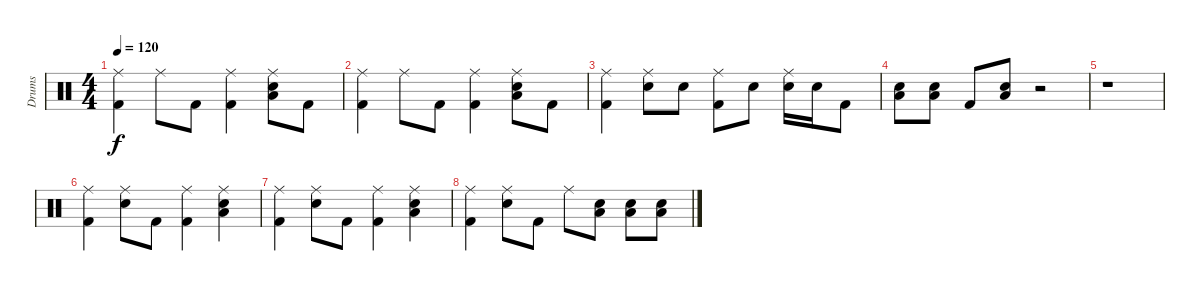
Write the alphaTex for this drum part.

\track ("Drums" "Drums") {instrument percussion}
\staff {score}
\articulation defaults
\ts (4 4)
\tempo 120
\clef neutral
\ks c
("Ride (middle)" "Kick (hit) 2").4{dy f} "Ride (middle)".8 "Kick (hit) 2".8 ("Ride (middle)" "Kick (hit) 2").4 ("Ride (middle)" "Low Tom (hit)" "Electric Snare (hit)").8 "Kick (hit) 2".8 |
("Ride (middle)" "Kick (hit) 2").4 "Ride (middle)".8 "Kick (hit) 2".8 ("Ride (middle)" "Kick (hit) 2").4 ("Ride (middle)" "Low Tom (hit)" "Electric Snare (hit)").8 "Kick (hit) 2".8 |
("Ride (middle)" "Kick (hit) 2").4 ("Ride (middle)" "Electric Snare (hit)").8 "Electric Snare (hit)".8 ("Ride (middle)" "Kick (hit) 2").8 "Electric Snare (hit)".8 ("Ride (middle)" "Electric Snare (hit)").16 "Electric Snare (hit)".16 "Kick (hit) 2".8 |
("Low Tom (hit)" "Electric Snare (hit)").8 ("Low Tom (hit)" "Electric Snare (hit)").8 "Kick (hit) 2".8 ("Low Tom (hit)" "Electric Snare (hit)").8 r.2 |
r.1 |
("Ride (middle)" "Kick (hit) 2").4 ("Ride (middle)" "Electric Snare (hit)").8 "Kick (hit) 2".8 ("Ride (middle)" "Kick (hit) 2").4 ("Ride (middle)" "Low Tom (hit)" "Electric Snare (hit)").4 |
("Ride (middle)" "Kick (hit) 2").4 ("Ride (middle)" "Electric Snare (hit)").8 "Kick (hit) 2".8 ("Ride (middle)" "Kick (hit) 2").4 ("Ride (middle)" "Low Tom (hit)" "Electric Snare (hit)").4 |
("Ride (middle)" "Kick (hit) 2").4 ("Ride (middle)" "Electric Snare (hit)").8 "Kick (hit) 2".8 "Ride (middle)".8 ("Low Tom (hit)" "Electric Snare (hit)").8 ("Low Tom (hit)" "Electric Snare (hit)").8 ("Low Tom (hit)" "Electric Snare (hit)").8
